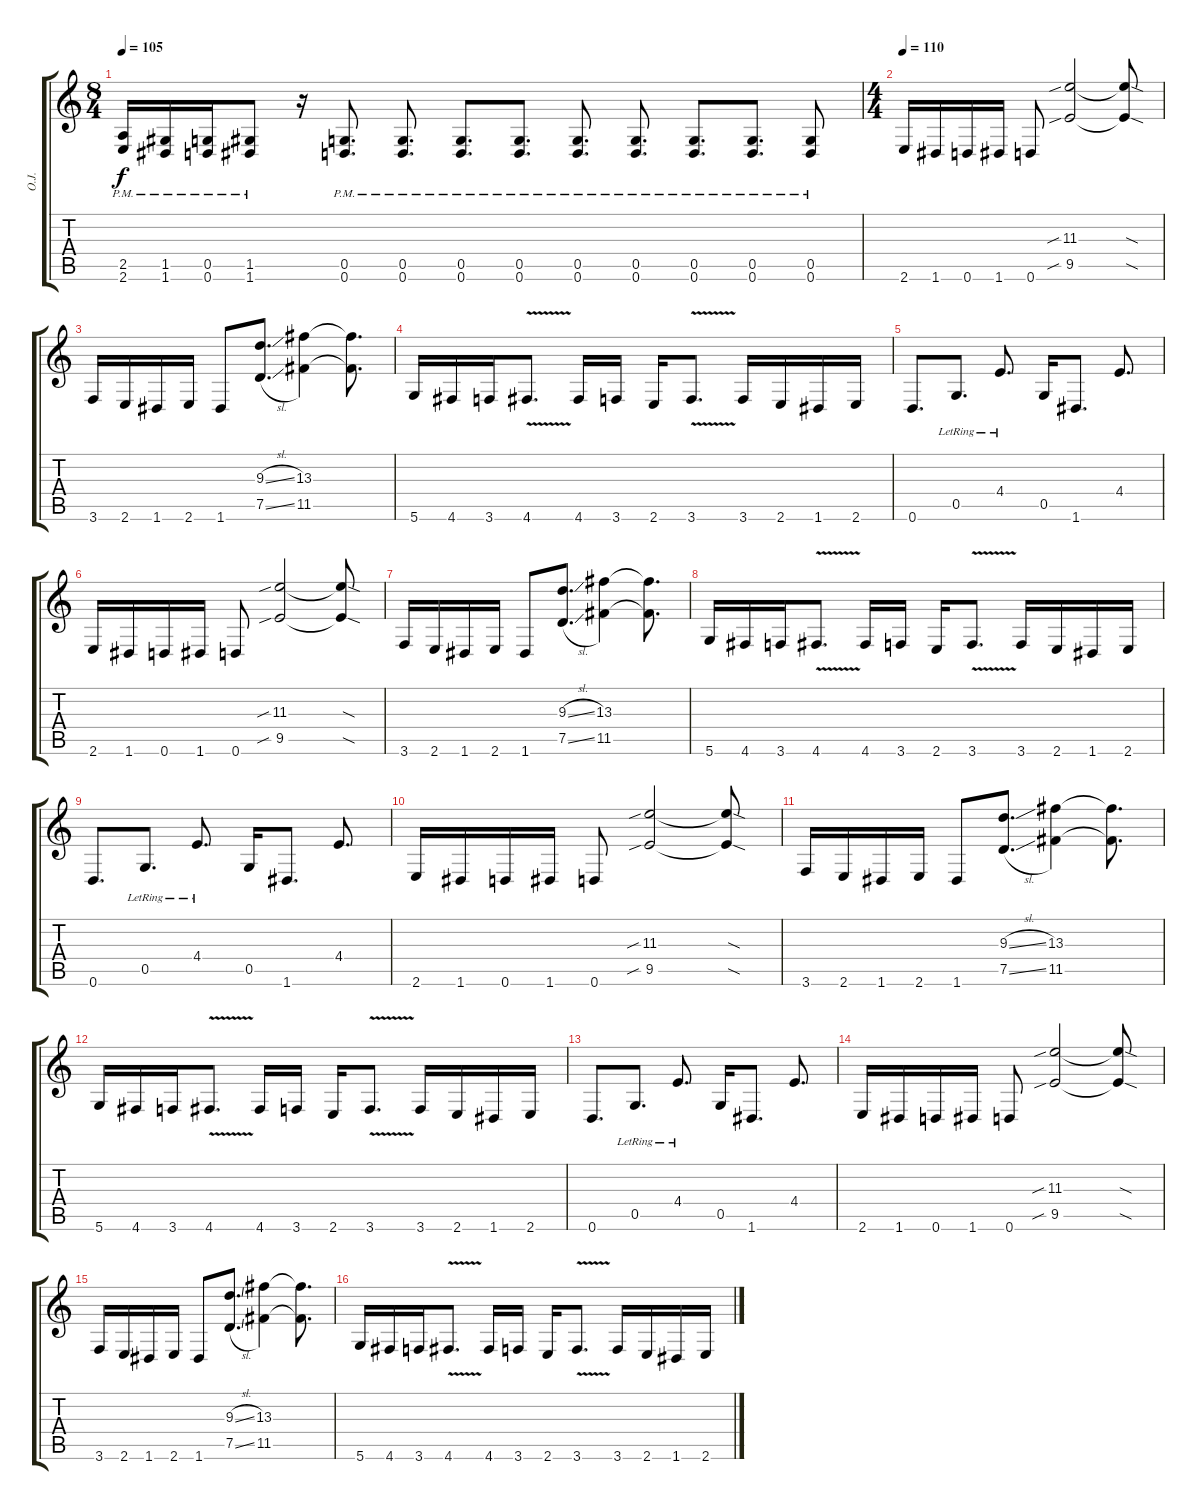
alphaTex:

\track ("O.J." "O.J.") {instrument distortionguitar}
\staff {score tabs}
\tuning (D4 A3 F3 C3 G2 D2) {hide}
\ts (8 4)
\tempo 105
\clef g2
\ks c
(2.5{pm} 2.6{pm}).16{dy f} (1.5{pm} 1.6{pm}).16 (0.5{pm} 0.6{pm}).16 (1.5{pm} 1.6{pm}).8 r.16 (0.5{pm} 0.6{pm}).8{d} (0.5{pm} 0.6{pm}).8{d} (0.5{pm} 0.6{pm}).8{d} (0.5{pm} 0.6{pm}).8{d} (0.5{pm} 0.6{pm}).8{d} (0.5{pm} 0.6{pm}).8{d} (0.5{pm} 0.6{pm}).8{d} (0.5{pm} 0.6{pm}).8{d} (0.5{pm} 0.6{pm}).8 |
\ts (4 4)
\tempo 110
2.6.16 1.6.16 0.6.16 1.6.16 0.6.8 (11.3{sib} 9.5{sib}).2 (11.3{sod t} 9.5{sod t}).8 |
3.6.16 2.6.16 1.6.16 2.6.16 1.6.8 (9.3{sl} 7.5{sl}).8{d} (13.3 11.5).4 (13.3{t} 11.5{t}).8{d} |
5.6.16 4.6.16 3.6.16 4.6{v}.8{d} 4.6.16 3.6.16 2.6.16 3.6{v}.8{d} 3.6.16 2.6.16 1.6.16 2.6.16 |
0.6.8{d} 0.5{lr}.8{d} 4.4{lr}.8{d} 0.5.16 1.6.8{d} 4.4.8{d} |
2.6.16 1.6.16 0.6.16 1.6.16 0.6.8 (11.3{sib} 9.5{sib}).2 (11.3{sod t} 9.5{sod t}).8 |
3.6.16 2.6.16 1.6.16 2.6.16 1.6.8 (9.3{sl} 7.5{sl}).8{d} (13.3 11.5).4 (13.3{t} 11.5{t}).8{d} |
5.6.16 4.6.16 3.6.16 4.6{v}.8{d} 4.6.16 3.6.16 2.6.16 3.6{v}.8{d} 3.6.16 2.6.16 1.6.16 2.6.16 |
0.6.8{d} 0.5{lr}.8{d} 4.4{lr}.8{d} 0.5.16 1.6.8{d} 4.4.8{d} |
2.6.16 1.6.16 0.6.16 1.6.16 0.6.8 (11.3{sib} 9.5{sib}).2 (11.3{sod t} 9.5{sod t}).8 |
3.6.16 2.6.16 1.6.16 2.6.16 1.6.8 (9.3{sl} 7.5{sl}).8{d} (13.3 11.5).4 (13.3{t} 11.5{t}).8{d} |
5.6.16 4.6.16 3.6.16 4.6{v}.8{d} 4.6.16 3.6.16 2.6.16 3.6{v}.8{d} 3.6.16 2.6.16 1.6.16 2.6.16 |
0.6.8{d} 0.5{lr}.8{d} 4.4{lr}.8{d} 0.5.16 1.6.8{d} 4.4.8{d} |
2.6.16 1.6.16 0.6.16 1.6.16 0.6.8 (11.3{sib} 9.5{sib}).2 (11.3{sod t} 9.5{sod t}).8 |
3.6.16 2.6.16 1.6.16 2.6.16 1.6.8 (9.3{sl} 7.5{sl}).8{d} (13.3 11.5).4 (13.3{t} 11.5{t}).8{d} |
5.6.16 4.6.16 3.6.16 4.6{v}.8{d} 4.6.16 3.6.16 2.6.16 3.6{v}.8{d} 3.6.16 2.6.16 1.6.16 2.6.16
